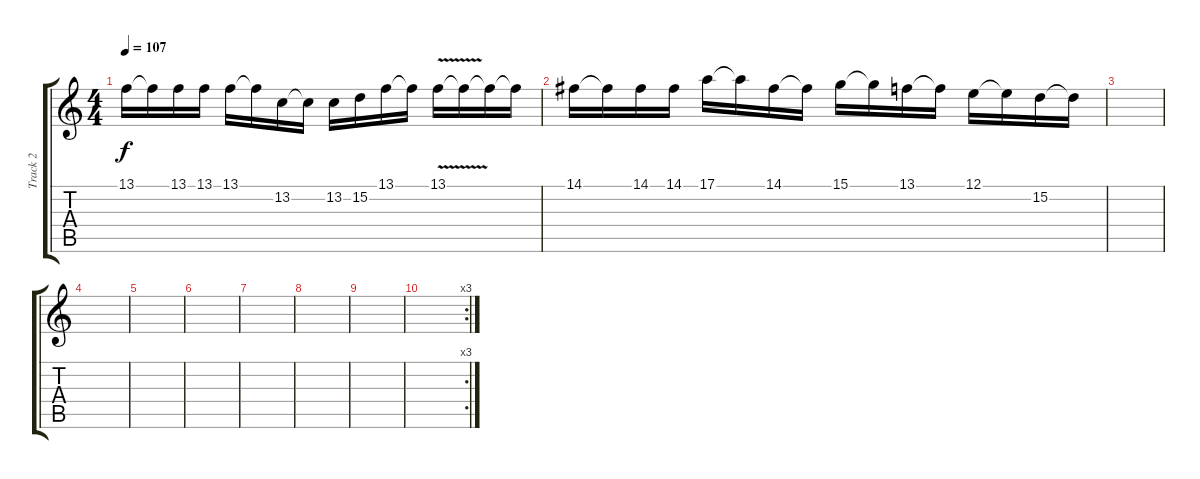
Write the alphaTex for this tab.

\track ("Track 2" "Track 2") {instrument lead5charang}
\staff {score tabs}
\tuning (E4 B3 G3 D3 A2 E2) {hide}
\ts (4 4)
\tempo 107
\clef g2
\ks c
13.1.16{dy f} 13.1{t}.16 13.1.16 13.1.16 13.1.16 13.1{t}.16 13.2.16 13.2{t}.16 13.2.16 15.2.16 13.1.16 13.1{t}.16 13.1{v}.16 13.1{t}.16 13.1{t}.16 13.1{t}.16 |
14.1.16 14.1{t}.16 14.1.16 14.1.16 17.1.16 17.1{t}.16 14.1.16 14.1{t}.16 15.1.16 15.1{t}.16 13.1.16 13.1{t}.16 12.1.16 12.1{t}.16 15.2.16 15.2{t}.16 |
|
|
|
|
|
|
|
\rc 3
